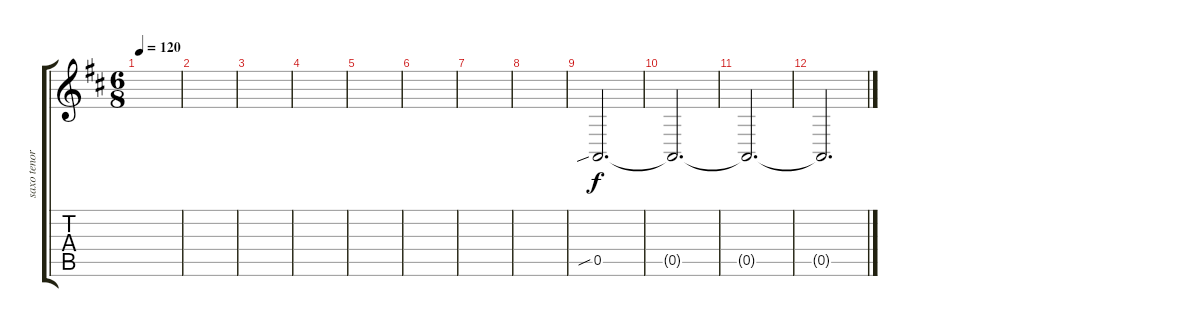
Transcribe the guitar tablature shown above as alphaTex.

\track ("saxo tenor" "saxo tenor") {instrument tenorsax}
\staff {score tabs}
\tuning (E4 B3 G3 D3 A2 E2) {hide}
\ts (6 8)
\tempo 120
\clef g2
\ks d
|
|
|
|
|
|
|
|
0.5{sib}.2{d} |
0.5{t}.2{d} |
0.5{t}.2{d} |
0.5{t}.2{d}
